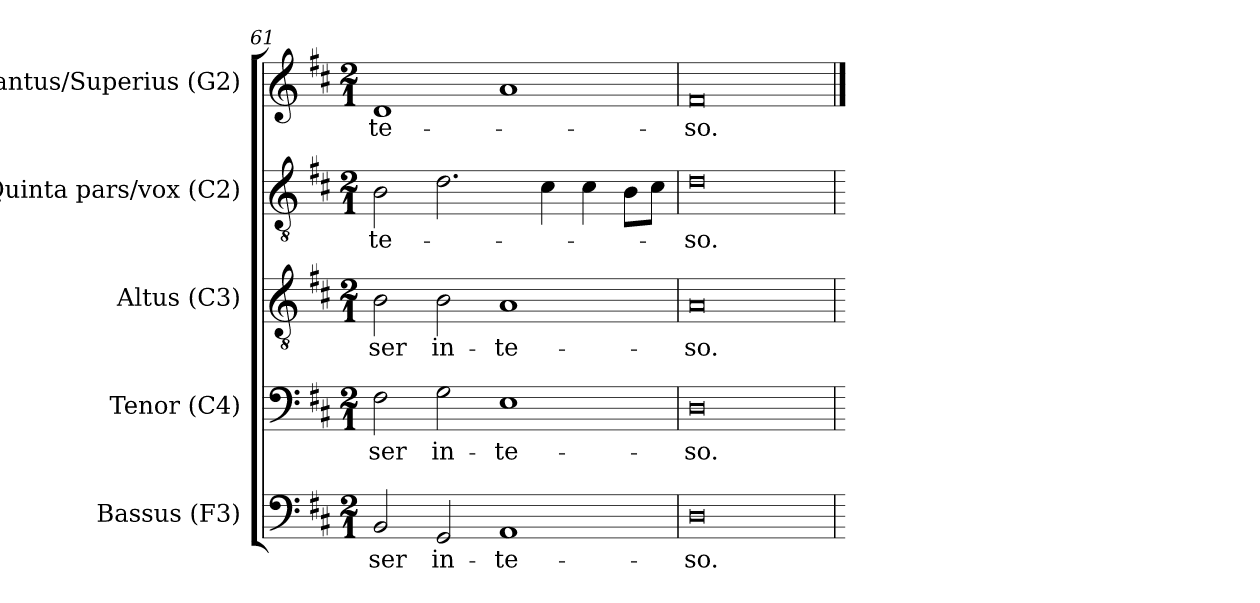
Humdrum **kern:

**kern	**text	**kern	**text	**kern	**text	**kern	**text	**kern	**text
*part5	*part5	*part4	*part4	*part3	*part3	*part2	*part2	*part1	*part1
*staff5	*staff5	*staff4	*staff4	*staff3	*staff3	*staff2	*staff2	*staff1	*staff1
*I"Bassus (F3)	*	*I"Tenor (C4)	*	*I"Altus (C3)	*	*I"Quinta pars/vox (C2)	*	*I"Cantus/Superius (G2)	*
*I'B.	*	*I'T.	*	*I'A.	*	*I'QP.	*	*I'C.	*
*clefF4	*	*clefF4	*	*clefGv2	*	*clefGv2	*	*clefG2	*
*k[f#c#]	*	*k[f#c#]	*	*k[f#c#]	*	*k[f#c#]	*	*k[f#c#]	*
*D:	*	*D:	*	*D:	*	*D:	*	*D:	*
*M2/1	*	*M2/1	*	*M2/1	*	*M2/1	*	*M2/1	*
=61	=61	=61	=61	=61	=61	=61	=61	=61	=61
!	!LO:LY:b:cj	!	!LO:LY:b:cj	!	!LO:LY:b:cj	!	!LO:LY:b:cj	!	!LO:LY:b:cj
2BB/	-ser	2F#\	-ser	2B\	-ser	2B\	-te-	1d	-te-
!	!LO:LY:b:cj	!	!LO:LY:b:cj	!	!LO:LY:b:cj	!	!	!	!
2GG/	in-	2G\	in-	2B\	in-	2.d\	.	.	.
!	!LO:LY:b:cj	!	!LO:LY:b:cj	!	!LO:LY:b:cj	!	!	!	!
1AA	-te-	1E	-te-	1A	-te-	.	.	1a	.
.	.	.	.	.	.	4c#\	.	.	.
.	.	.	.	.	.	4c#\	.	.	.
.	.	.	.	.	.	8B\L	.	.	.
.	.	.	.	.	.	8c#\J	.	.	.
=62	=62	=62	=62	=62	=62	=62	=62	=62	=62
!	!LO:LY:b:cj	!	!LO:LY:b:cj	!	!LO:LY:b:cj	!	!LO:LY:b:cj	!	!LO:LY:b:cj
0D	-so.	0D	-so.	0A	-so.	0d	-so.	0f#	-so.
=	==	=	==	=	==	=	==	==	==
*-	*-	*-	*-	*-	*-	*-	*-	*-	*-
